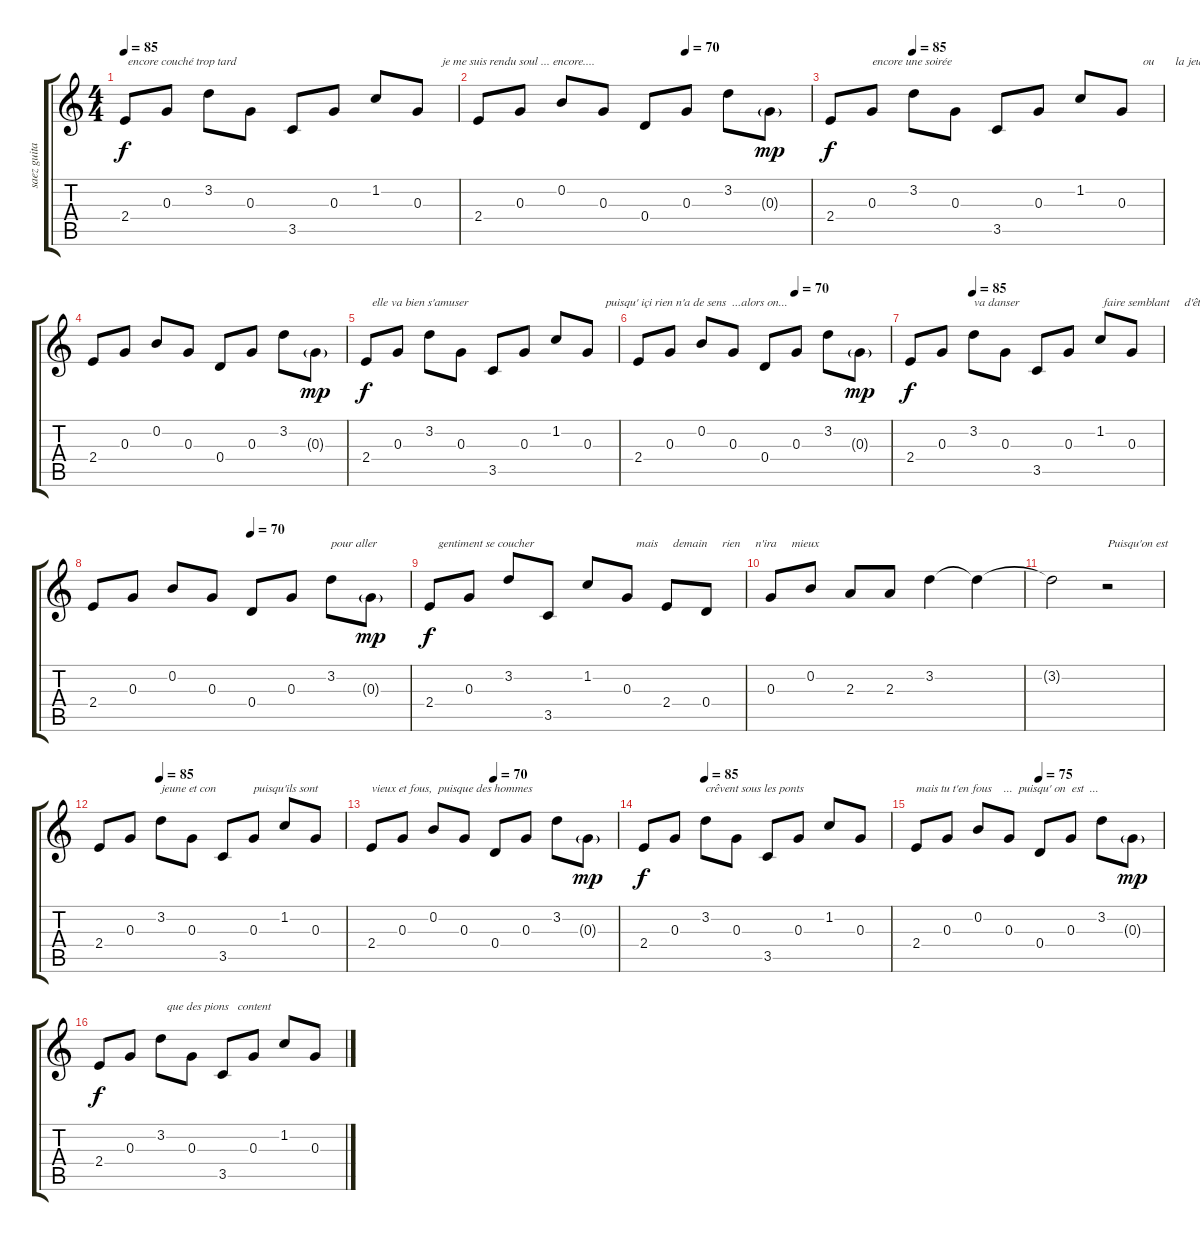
\track ("saez guitare" "saez guita") {instrument acousticguitarsteel}
\staff {score tabs}
\tuning (E4 B3 G3 D3 A2 E2) {hide}
\ts (4 4)
\tempo 85
\clef g2
\ks c
2.4.8{txt " encore couché trop tard" dy f} 0.3.8 3.2.8 0.3.8 3.5.8 0.3.8 1.2.8 0.3.8{txt "        je me suis rendu soul ... encore...."} |
\tempo (70 0.625)
2.4.8 0.3.8 0.2.8 0.3.8 0.4.8 0.3.8 3.2.8 0.3{g}.8{dy mp} |
\tempo (85 0.25)
2.4.8{txt "              encore une soirée" dy f} 0.3.8 3.2.8{volume 13} 0.3.8 3.5.8 0.3.8 1.2.8 0.3.8{txt "       ou       la jeunesse France, encore"} |
2.4.8 0.3.8 0.2.8 0.3.8 0.4.8 0.3.8 3.2.8 0.3{g}.8{dy mp} |
2.4.8{txt "  elle va bien s'amuser" dy f} 0.3.8 3.2.8 0.3.8 3.5.8 0.3.8 1.2.8 0.3.8{txt "      puisqu' içi rien n'a de sens  ...alors on..."} |
\tempo (70 0.625)
2.4.8 0.3.8 0.2.8 0.3.8 0.4.8 0.3.8 3.2.8 0.3{g}.8{dy mp} |
\tempo (85 0.25)
2.4.8{dy f} 0.3.8 3.2.8{txt "va danser" volume 13} 0.3.8 3.5.8 0.3.8 1.2.8{txt " faire semblant     d'être    heureux"} 0.3.8 |
\tempo (70 0.5)
2.4.8 0.3.8 0.2.8 0.3.8 0.4.8 0.3.8 3.2.8{txt "pour aller"} 0.3{g}.8{dy mp} |
2.4.8{txt "   gentiment se coucher " dy f} 0.3.8 3.2.8 3.5.8 1.2.8 0.3.8{txt "   mais     demain     rien     n'ira     mieux"} 2.4.8 0.4.8 |
0.3.8 0.2.8 2.3.8 2.3.8 3.2.4 3.2{t}.4 |
3.2{t}.2 r.2{txt "Puisqu'on est"} |
\tempo (85 0.25)
2.4.8 0.3.8 3.2.8{txt "jeune et con" volume 13} 0.3.8 3.5.8 0.3.8{txt "puisqu'ils sont "} 1.2.8 0.3.8 |
\tempo (70 0.5)
2.4.8{txt "vieux et fous,  puisque des hommes"} 0.3.8 0.2.8 0.3.8 0.4.8 0.3.8 3.2.8 0.3{g}.8{dy mp} |
\tempo (85 0.25)
2.4.8{dy f} 0.3.8 3.2.8{txt "crêvent sous les ponts" volume 13} 0.3.8 3.5.8 0.3.8 1.2.8 0.3.8 |
\tempo (75 0.5)
2.4.8{txt "mais tu t'en fous    ...  puisqu' on  est  ..."} 0.3.8 0.2.8 0.3.8 0.4.8 0.3.8 3.2.8 0.3{g}.8{dy mp} |
2.4.8{dy f} 0.3.8 3.2.8{txt "  que des pions   content "} 0.3.8 3.5.8 0.3.8 1.2.8 0.3.8
